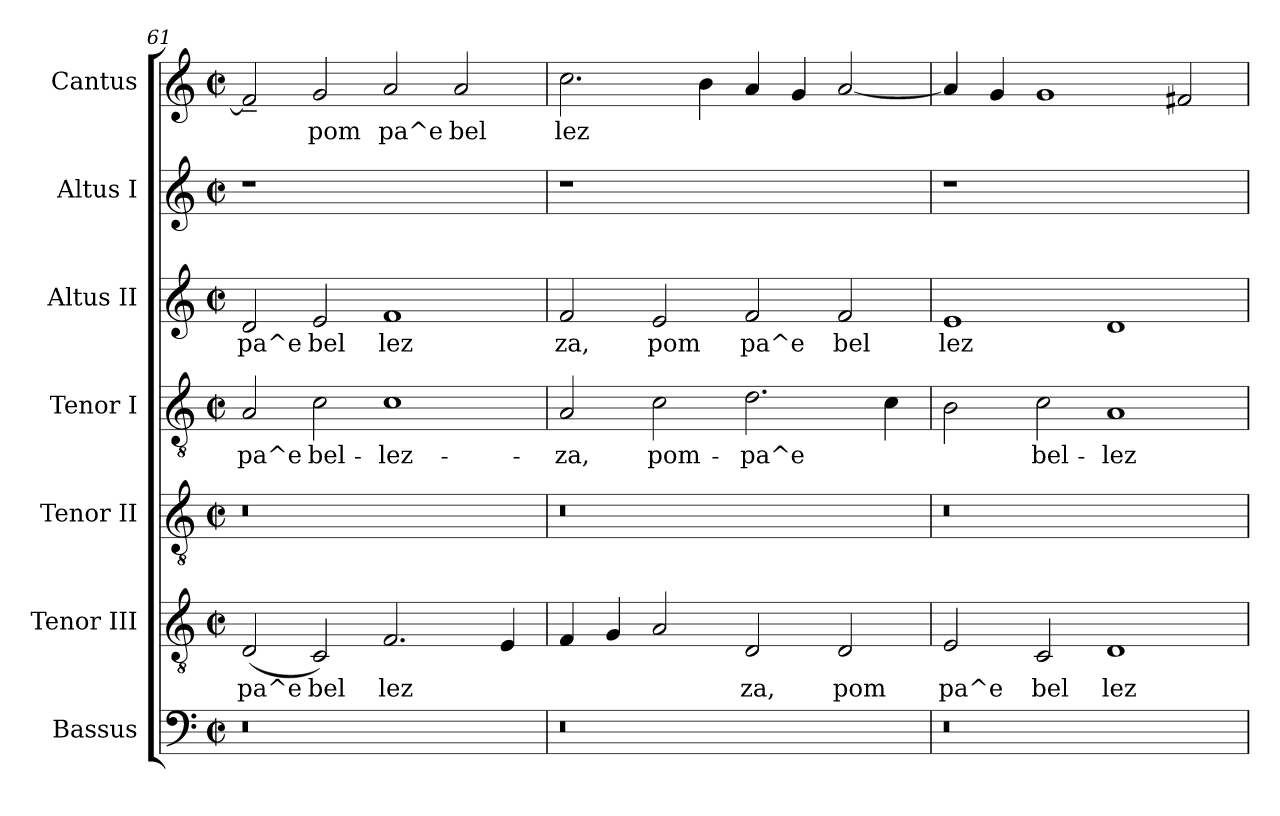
**kern	**kern	**text	**kern	**kern	**text	**kern	**text	**kern	**kern	**text
*part7	*part6	*part6	*part5	*part4	*part4	*part3	*part3	*part2	*part1	*part1
*staff7	*staff6	*staff6	*staff5	*staff4	*staff4	*staff3	*staff3	*staff2	*staff1	*staff1
*I"Bassus	*I"Tenor III	*	*I"Tenor II	*I"Tenor I	*	*I"Altus II	*	*I"Altus I	*I"Cantus	*
!!LO:PB:g=z
*clefF4	*clefGv2	*	*clefGv2	*clefGv2	*	*clefG2	*	*clefG2	*clefG2	*
*k[]	*k[]	*	*k[]	*k[]	*	*k[]	*	*k[]	*k[]	*
*C:	*C:	*	*C:	*C:	*	*C:	*	*C:	*C:	*
*M2/2	*M2/2	*	*M2/2	*M2/2	*	*M2/2	*	*M2/2	*M2/2	*
*met(c|)	*met(c|)	*	*met(c|)	*met(c|)	*	*met(c|)	*	*met(c|)	*met(c|)	*
=61	=61	=61	=61	=61	=61	=61	=61	=61	=61	=61
!	!	!LO:LY:b:cj	!	!	!LO:LY:b:cj	!	!LO:LY:b:cj	!	!	!LO:LY:b:cj
0r	(<2D/	pa^e	0r	2A/	pa^e	2d/	pa^e	1r	2f#~</]	.
!	!	!LO:LY:b:cj	!	!	!LO:LY:b:cj	!	!LO:LY:b:cj	!	!	!LO:LY:b:cj
.	2C/)	bel	.	2c\	bel-	2e/	bel	.	2g/	pom
!	!	!LO:LY:b:cj	!	!	!LO:LY:b:cj	!	!LO:LY:b:cj	!	!	!LO:LY:b:cj
.	2.F/	lez	.	1c	-lez-	1f	lez	1ryy	2a/	pa^e
!	!	!	!	!	!	!	!	!	!	!LO:LY:b:cj
.	.	.	.	.	.	.	.	.	2a/	bel
!	!	!LO:LY:b:cj	!	!	!	!	!	!	!	!
.	4E/	.	.	.	.	.	.	.	.	.
=62	=62	=62	=62	=62	=62	=62	=62	=62	=62	=62
!	!	!LO:LY:b:cj	!	!	!LO:LY:b:cj	!	!LO:LY:b:cj	!	!	!LO:LY:b:cj
0r	4F/	.	0r	2A/	-za,	2f/	za,	1r	2.cc\	lez
!	!	!LO:LY:b:cj	!	!	!	!	!	!	!	!
.	4G/	.	.	.	.	.	.	.	.	.
!	!	!LO:LY:b:cj	!	!	!LO:LY:b:cj	!	!LO:LY:b:cj	!	!	!
.	2A/	.	.	2c\	pom-	2e/	pom	.	.	.
!	!	!	!	!	!	!	!	!	!	!LO:LY:b:cj
.	.	.	.	.	.	.	.	.	4b\	.
!	!	!LO:LY:b:cj	!	!	!LO:LY:b:cj	!	!LO:LY:b:cj	!	!	!LO:LY:b:cj
.	2D/	za,	.	2.d\	-pa^e	2f/	pa^e	1ryy	4a/	.
!	!	!	!	!	!	!	!	!	!	!LO:LY:b:cj
.	.	.	.	.	.	.	.	.	4g/	.
!	!	!LO:LY:b:cj	!	!	!	!	!LO:LY:b:cj	!	!	!LO:LY:b:cj
.	2D/	pom	.	.	.	2f/	bel	.	[<2a/	.
!	!	!	!	!	!LO:LY:b:cj	!	!	!	!	!
.	.	.	.	4c\	.	.	.	.	.	.
=63	=63	=63	=63	=63	=63	=63	=63	=63	=63	=63
!	!	!LO:LY:b:cj	!	!	!LO:LY:b:cj	!	!LO:LY:b:cj	!	!	!LO:LY:b:cj
0r	2E/	pa^e	0r	2B\	.	1e	lez	1r	4a/]	.
!	!	!	!	!	!	!	!	!	!	!LO:LY:b:cj
.	.	.	.	.	.	.	.	.	4g/	.
!	!	!LO:LY:b:cj	!	!	!LO:LY:b:cj	!	!	!	!	!LO:LY:b:cj
.	2C/	bel	.	2c\	bel-	.	.	.	1g	.
!	!	!LO:LY:b:cj	!	!	!LO:LY:b:cj	!	!LO:LY:b:cj	!	!	!
.	1D	lez	.	1A	-lez-	1d	.	1ryy	.	.
!	!	!	!	!	!	!	!	!	!	!LO:LY:b:cj
.	.	.	.	.	.	.	.	.	2f#/	.
=	=	=	=	=	=	=	=	=	=	=
*-	*-	*-	*-	*-	*-	*-	*-	*-	*-	*-
